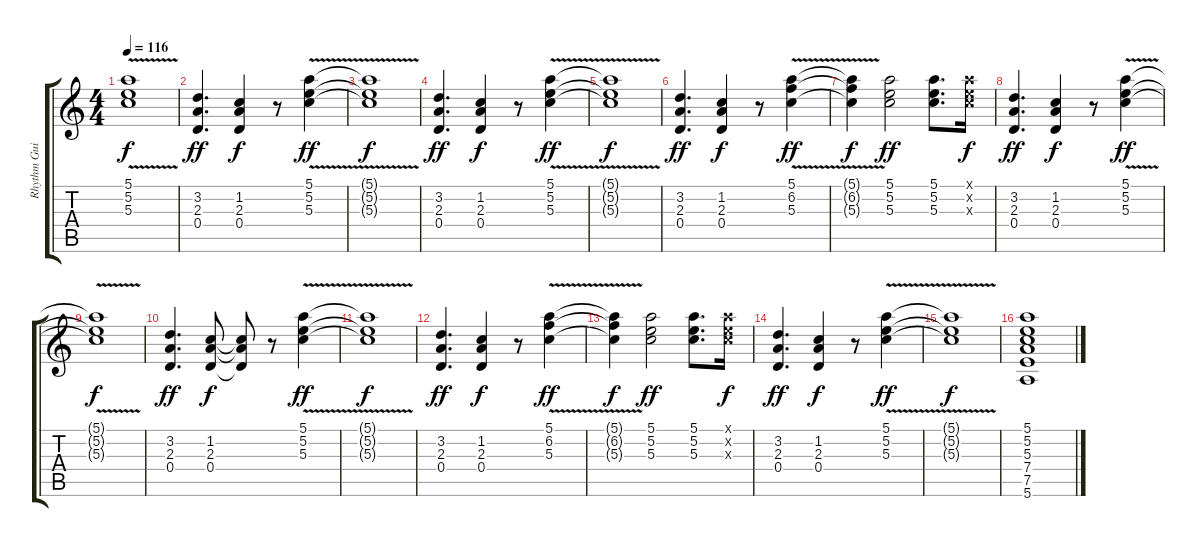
\track ("Rhythm Guitar 1" "Rhythm Gui") {instrument distortionguitar}
\staff {score tabs}
\tuning (E4 B3 G3 D3 A2 E2) {hide}
\ts (4 4)
\tempo 116
\clef g2
\ks c
(5.1{v t} 5.2{v t} 5.3{v t}).1{dy f} |
(3.2 2.3 0.4).4{d dy ff} (1.2 2.3 0.4).4{dy f} r.8 (5.1{v} 5.2{v} 5.3{v}).4{dy ff} |
(5.1{v t} 5.2{v t} 5.3{v t}).1{dy f} |
(3.2 2.3 0.4).4{d dy ff} (1.2 2.3 0.4).4{dy f} r.8 (5.1{v} 5.2{v} 5.3{v}).4{dy ff} |
(5.1{v t} 5.2{v t} 5.3{v t}).1{dy f} |
(3.2 2.3 0.4).4{d dy ff} (1.2 2.3 0.4).4{dy f} r.8 (5.1{v} 6.2{v} 5.3{v}).4{dy ff} |
(5.1{v t} 6.2{v t} 5.3{v t}).4{dy f} (5.1 5.2 5.3).2{dy ff} (5.1 5.2 5.3).8{d} (5.1{x} 5.2{x} 5.3{x}).16{dy f} |
(3.2 2.3 0.4).4{d dy ff} (1.2 2.3 0.4).4{dy f} r.8 (5.1{v} 5.2{v} 5.3{v}).4{dy ff} |
(5.1{v t} 5.2{v t} 5.3{v t}).1{dy f} |
(3.2 2.3 0.4).4{d dy ff} (1.2 2.3 0.4).8{dy f} (1.2{t} 2.3{t} 0.4{t}).8 r.8 (5.1{v} 5.2{v} 5.3{v}).4{dy ff} |
(5.1{v t} 5.2{v t} 5.3{v t}).1{dy f} |
(3.2 2.3 0.4).4{d dy ff} (1.2 2.3 0.4).4{dy f} r.8 (5.1{v} 6.2{v} 5.3{v}).4{dy ff} |
(5.1{v t} 6.2{v t} 5.3{v t}).4{dy f} (5.1 5.2 5.3).2{dy ff} (5.1 5.2 5.3).8{d} (5.1{x} 5.2{x} 5.3{x}).16{dy f} |
(3.2 2.3 0.4).4{d dy ff} (1.2 2.3 0.4).4{dy f} r.8 (5.1{v} 5.2{v} 5.3{v}).4{dy ff} |
(5.1{v t} 5.2{v t} 5.3{v t}).1{dy f} |
(5.1 5.2 5.3 7.4 7.5 5.6).1
